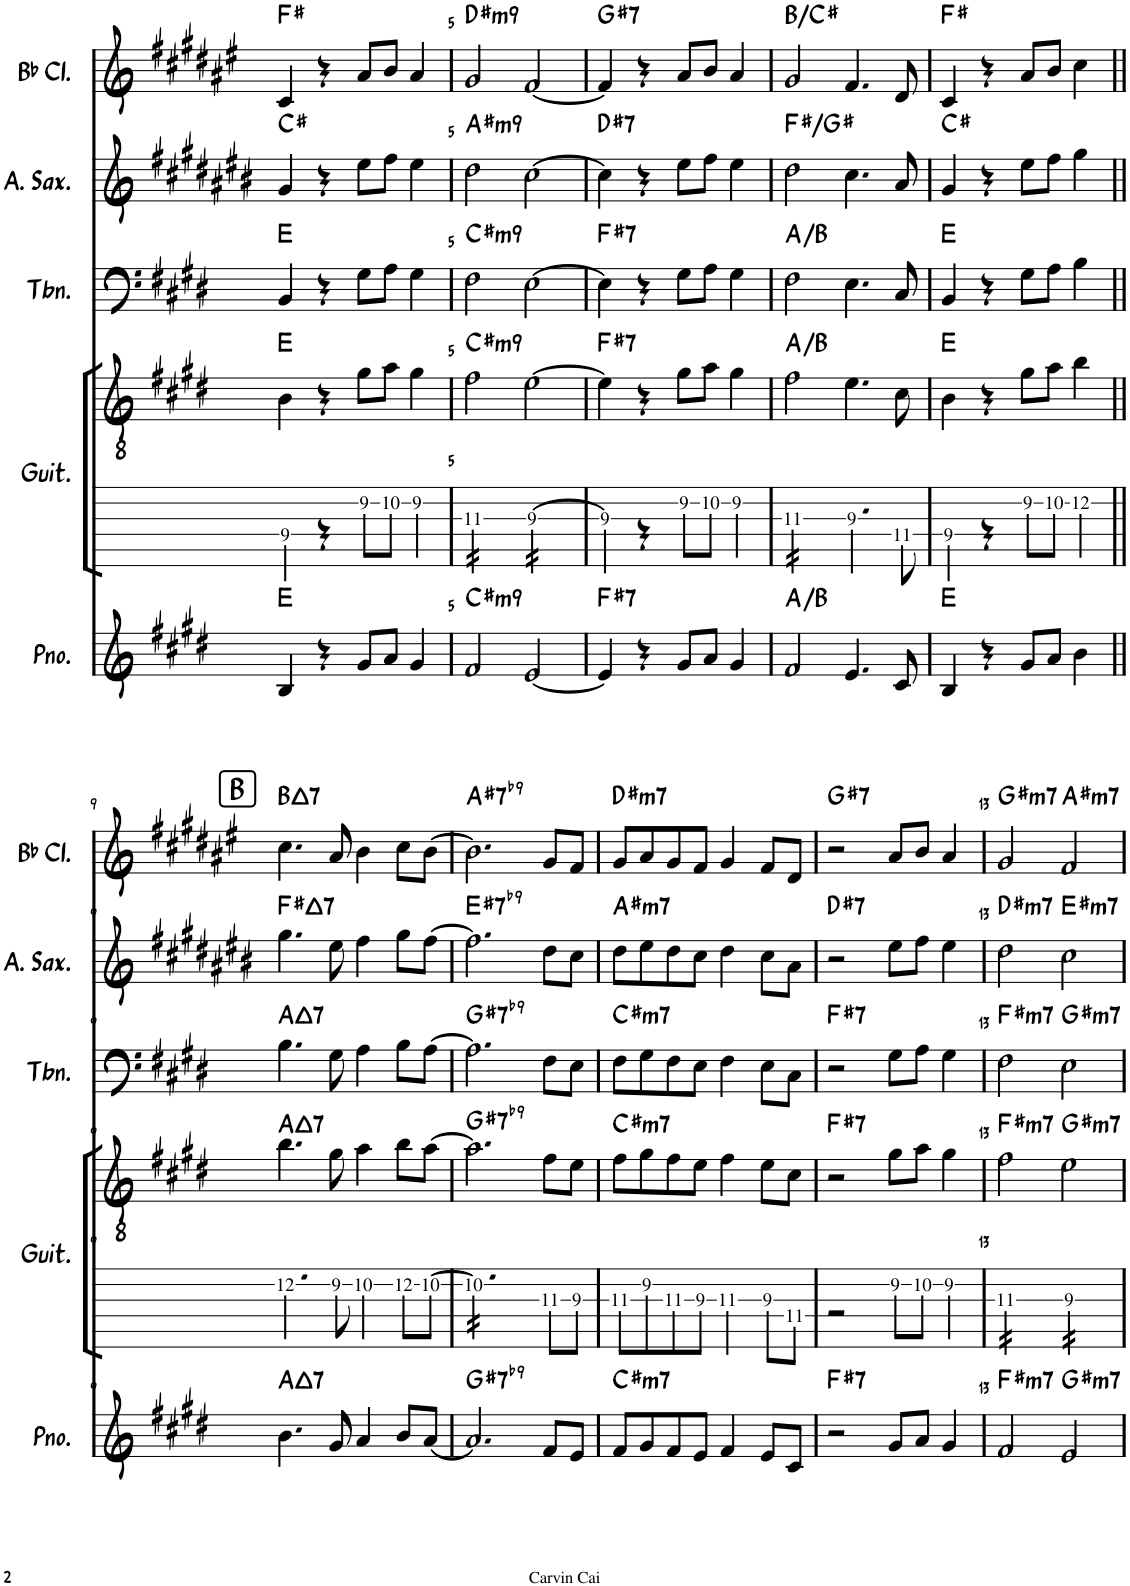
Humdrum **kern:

**kern	**harte	**kern	**kern	**harte	**kern	**harte	**kern	**harte	**kern	**harte
*part5	*part5	*part4	*part4	*part4	*part3	*part3	*part2	*part2	*part1	*part1
*staff6	*	*staff5	*staff4	*	*staff3	*	*staff2	*	*staff1	*
*I"钢琴	*	*I"原音吉他	*	*	*I"长号	*	*I"中音萨克斯	*	*I"降B调单簧管	*
!!LO:PB:g=z
*clefG2	*	*	*clefGv2	*	*clefF4	*	*clefG2	*	*clefG2	*
*	*	*	*	*	*	*	*Trd5c9	*	*Trd1c2	*
*k[f#c#g#d#]	*	*k[f#c#g#d#]	*k[f#c#g#d#]	*	*k[f#c#g#d#]	*	*k[f#c#g#d#a#e#b#]	*	*k[f#c#g#d#a#e#]	*
*M4/4	*	*M4/4	*M4/4	*	*M4/4	*	*M4/4	*	*M4/4	*
=4	=4	=4	=4	=4	=4	=4	=4	=4	=4	=4
4B/	E:maj	4B\	4B\	E:maj	4BB/	E:maj	4g#/	C#:maj	4c#/	F#:maj
4r	.	4r	4r	.	4r	.	4r	.	4r	.
8g#/L	.	8g#\L	8g#\L	.	8G#\L	.	8ee#\L	.	8a#/L	.
8a/J	.	8a\J	8a\J	.	8A\J	.	8ff#\J	.	8b/J	.
4g#/	.	4g#\	4g#\	.	4G#\	.	4ee#\	.	4a#/	.
=5	=5	=5	=5	=5	=5	=5	=5	=5	=5	=5
!	!LO:H:kt=m9	!	!	!LO:H:kt=m9	!	!LO:H:kt=m9	!	!LO:H:kt=m9	!	!LO:H:kt=m9
2f#/	C#:min9	2f#\	2f#\	C#:min9	2F#\	C#:min9	2dd#\	A#:min9	2g#/	D#:min9
[2e/	.	[2e\	[2e\	.	[2E\	.	[2cc#\	.	[2f#/	.
=6	=6	=6	=6	=6	=6	=6	=6	=6	=6	=6
!	!LO:H:kt=7	!	!	!LO:H:kt=7	!	!LO:H:kt=7	!	!LO:H:kt=7	!	!LO:H:kt=7
4e/]	F#:7	4e\]	4e\]	F#:7	4E\]	F#:7	4cc#\]	D#:7	4f#/]	G#:7
4r	.	4r	4r	.	4r	.	4r	.	4r	.
8g#/L	.	8g#\L	8g#\L	.	8G#\L	.	8ee#\L	.	8a#/L	.
8a/J	.	8a\J	8a\J	.	8A\J	.	8ff#\J	.	8b/J	.
4g#/	.	4g#\	4g#\	.	4G#\	.	4ee#\	.	4a#/	.
=7	=7	=7	=7	=7	=7	=7	=7	=7	=7	=7
2f#/	A:maj/2	2f#\	2f#\	A:maj/2	2F#\	A:maj/2	2dd#\	F#:maj/2	2g#/	B:maj/2
4.e/	.	4.e\	4.e\	.	4.E\	.	4.cc#\	.	4.f#/	.
8c#/	.	8c#\	8c#\	.	8C#/	.	8a#/	.	8d#/	.
=8	=8	=8	=8	=8	=8	=8	=8	=8	=8	=8
4B/	E:maj	4B\	4B\	E:maj	4BB/	E:maj	4g#/	C#:maj	4c#/	F#:maj
4r	.	4r	4r	.	4r	.	4r	.	4r	.
8g#/L	.	8g#\L	8g#\L	.	8G#\L	.	8ee#\L	.	8a#/L	.
8a/J	.	8a\J	8a\J	.	8A\J	.	8ff#\J	.	8b/J	.
4b\	.	4b\	4b\	.	4B\	.	4gg#\	.	4cc#\	.
!!LO:LB:g=z
!!LO:REH:place=s1:a:B:cj:fs=14:t=B
=9||	=9||	=9||	=9||	=9||	=9||	=9||	=9||	=9||	=9||	=9||
!	!LO:H:kt=7	!	!	!LO:H:kt=7	!	!LO:H:kt=7	!	!LO:H:kt=7	!	!LO:H:kt=7
4.b\	A:maj7	4.b\	4.b\	A:maj7	4.B\	A:maj7	4.gg#\	F#:maj7	4.cc#\	B:maj7
8g#/	.	8g#\	8g#\	.	8G#\	.	8ee#\	.	8a#/	.
4a/	.	4a\	4a\	.	4A\	.	4ff#\	.	4b\	.
8b/L	.	8b\L	8b\L	.	8B\L	.	8gg#\L	.	8cc#\L	.
[8a/J	.	[8a\J	[8a\J	.	[8A\J	.	[8ff#\J	.	[8b\J	.
=10	=10	=10	=10	=10	=10	=10	=10	=10	=10	=10
!	!LO:H:kt=7	!	!	!LO:H:kt=7	!	!LO:H:kt=7	!	!LO:H:kt=7	!	!LO:H:kt=7
2.a/]	G#:7(b9)	2.a\]	2.a\]	G#:7(b9)	2.A\]	G#:7(b9)	2.ff#\]	E#:7(b9)	2.b\]	A#:7(b9)
8f#/L	.	8f#\L	8f#\L	.	8F#\L	.	8dd#\L	.	8g#/L	.
8e/J	.	8e\J	8e\J	.	8E\J	.	8cc#\J	.	8f#/J	.
=11	=11	=11	=11	=11	=11	=11	=11	=11	=11	=11
!	!LO:H:kt=m7	!	!	!LO:H:kt=m7	!	!LO:H:kt=m7	!	!LO:H:kt=m7	!	!LO:H:kt=m7
8f#/L	C#:min7	8f#\L	8f#\L	C#:min7	8F#\L	C#:min7	8dd#\L	A#:min7	8g#/L	D#:min7
8g#/	.	8g#\	8g#\	.	8G#\	.	8ee#\	.	8a#/	.
8f#/	.	8f#\	8f#\	.	8F#\	.	8dd#\	.	8g#/	.
8e/J	.	8e\J	8e\J	.	8E\J	.	8cc#\J	.	8f#/J	.
4f#/	.	4f#\	4f#\	.	4F#\	.	4dd#\	.	4g#/	.
8e/L	.	8e\L	8e\L	.	8E\L	.	8cc#\L	.	8f#/L	.
8c#/J	.	8c#\J	8c#\J	.	8C#\J	.	8a#\J	.	8d#/J	.
=12	=12	=12	=12	=12	=12	=12	=12	=12	=12	=12
!	!LO:H:kt=7	!	!	!LO:H:kt=7	!	!LO:H:kt=7	!	!LO:H:kt=7	!	!LO:H:kt=7
2r	F#:7	2r	2r	F#:7	2r	F#:7	2r	D#:7	2r	G#:7
8g#/L	.	8g#\L	8g#\L	.	8G#\L	.	8ee#\L	.	8a#/L	.
8a/J	.	8a\J	8a\J	.	8A\J	.	8ff#\J	.	8b/J	.
4g#/	.	4g#\	4g#\	.	4G#\	.	4ee#\	.	4a#/	.
=13	=13	=13	=13	=13	=13	=13	=13	=13	=13	=13
!	!LO:H:kt=m7	!	!	!LO:H:kt=m7	!	!LO:H:kt=m7	!	!LO:H:kt=m7	!	!LO:H:kt=m7
2f#/	F#:min7	2f#\	2f#\	F#:min7	2F#\	F#:min7	2dd#\	D#:min7	2g#/	G#:min7
!	!LO:H:kt=m7	!	!	!LO:H:kt=m7	!	!LO:H:kt=m7	!	!LO:H:kt=m7	!	!LO:H:kt=m7
2e/	G#:min7	2e\	2e\	G#:min7	2E\	G#:min7	2cc#\	E#:min7	2f#/	A#:min7
=	=	=	=	=	=	=	=	=	=	=
*-	*-	*-	*-	*-	*-	*-	*-	*-	*-	*-
